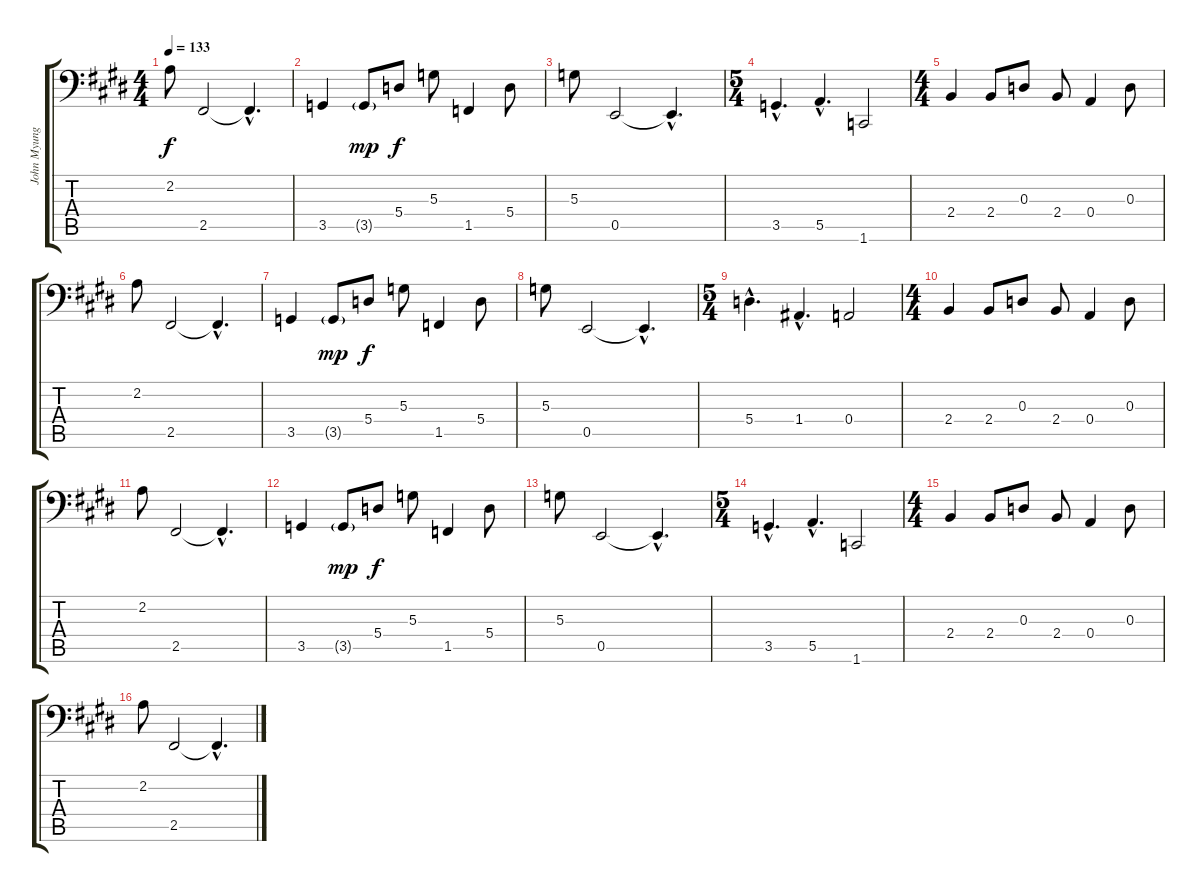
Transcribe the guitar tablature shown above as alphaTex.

\track ("John Myung" "John Myung") {instrument electricbassfinger}
\staff {score tabs}
\tuning (C3 G2 D2 A1 E1 B0) {hide}
\ts (4 4)
\tempo 133
\clef f4
\ks e
2.2.8{dy f} 2.5.2 2.5{hac t}.4{d} |
3.5.4 3.5{g}.8{dy mp} 5.4.8{dy f} 5.3.8 1.5.4 5.4.8 |
5.3.8 0.5.2 0.5{hac t}.4{d} |
\ts (5 4)
3.5{hac}.4{d} 5.5{hac}.4{d} 1.6.2 |
\ts (4 4)
2.4.4 2.4.8 0.3.8 2.4.8 0.4.4 0.3.8 |
2.2.8 2.5.2 2.5{hac t}.4{d} |
3.5.4 3.5{g}.8{dy mp} 5.4.8{dy f} 5.3.8 1.5.4 5.4.8 |
5.3.8 0.5.2 0.5{hac t}.4{d} |
\ts (5 4)
5.4{hac}.4{d} 1.4{hac}.4{d} 0.4.2 |
\ts (4 4)
2.4.4 2.4.8 0.3.8 2.4.8 0.4.4 0.3.8 |
2.2.8 2.5.2 2.5{hac t}.4{d} |
3.5.4 3.5{g}.8{dy mp} 5.4.8{dy f} 5.3.8 1.5.4 5.4.8 |
5.3.8 0.5.2 0.5{hac t}.4{d} |
\ts (5 4)
3.5{hac}.4{d} 5.5{hac}.4{d} 1.6.2 |
\ts (4 4)
2.4.4 2.4.8 0.3.8 2.4.8 0.4.4 0.3.8 |
2.2.8 2.5.2 2.5{hac t}.4{d}
